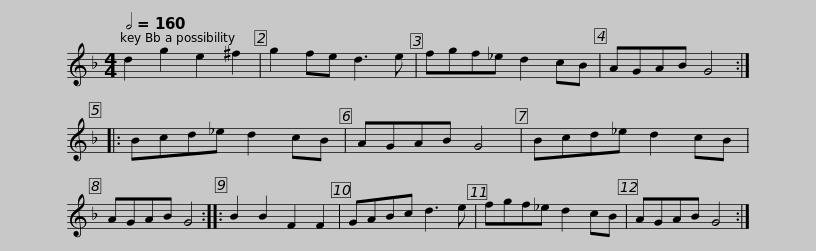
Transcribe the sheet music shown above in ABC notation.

X:1
L:1/8
Q:1/2=160
M:4/4
I:linebreak $
K:F
V:1 treble
V:1
 d2 g2 e2 ^f2 | g2 fe d3 e | fgf_e d2 cB | AGAB G4 :: Bcd_e d2 cB | %5
 AGAB G4 |$ Bcd_e d2 cB | AGAB G4 :: B2 B2 F2 F2 | GABc d3 e | %10
 fgf_e d2 cB | AGAB G4 :| %12
